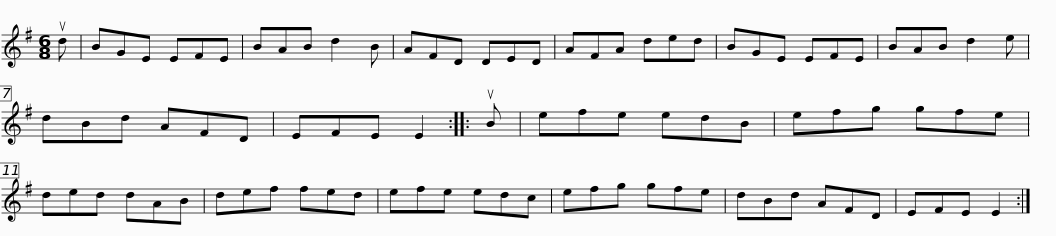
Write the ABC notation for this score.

X:1
L:1/8
M:6/8
I:linebreak $
K:Emin
V:1 treble
V:1
 ud | BGE EFE | BAB d2 B | AFD DED | AFA ded | %5
 BGE EFE | BAB d2 e | dBd AFD |$ EFE E2 :: uB | %10
 efe edB | efg gfe | ded dAB | def fed | efe edc | %15
 efg gfe |$ dBd AFD | EFE E2 :| %18
